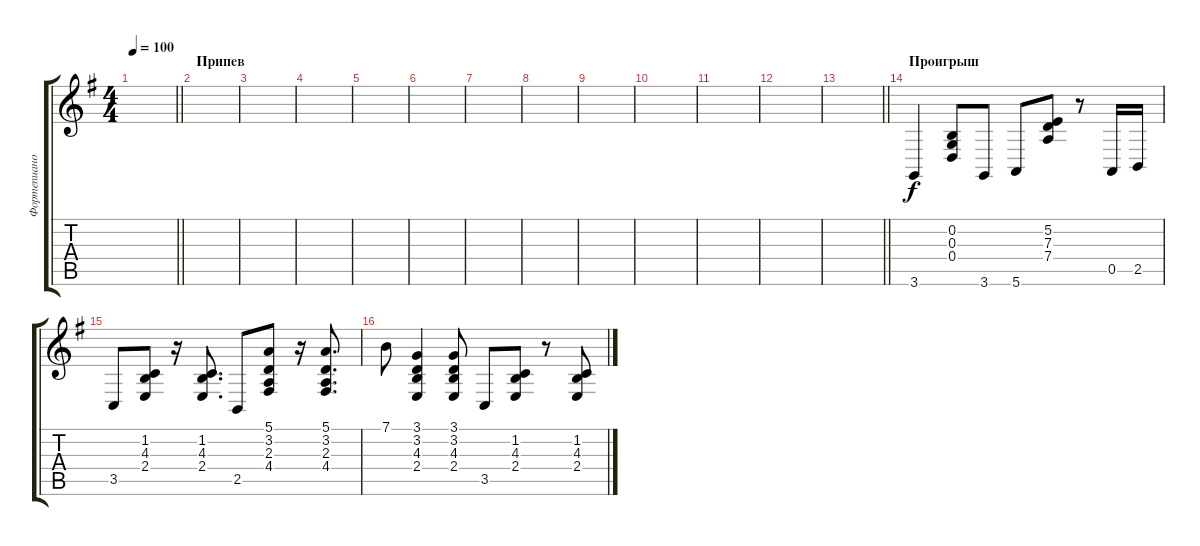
\track ("Фортепиано 2" "Фортепиано") {instrument electricgrandpiano}
\staff {score tabs}
\tuning (E4 B3 G3 D3 A2 E2) {hide}
\ts (4 4)
\tempo 100
\clef g2
\barLineRight lightlight
\ks eminor
|
\section ("" "Припев")
|
|
|
|
|
|
|
|
|
|
|
\barLineRight lightlight
|
\section ("" "Проигрыш")
3.6.4 (0.2 0.3 0.4).8 3.6.8 5.6.8 (5.2 7.3 7.4).8 r.8 0.5.16 2.5.16 |
3.5.8 (1.2 4.3 2.4).8 r.16 (1.2 4.3 2.4).8{d} 2.5.8 (5.1 3.2 2.3 4.4).8 r.16 (5.1 3.2 2.3 4.4).8{d} |
7.1.8 (3.1 3.2 4.3 2.4).4 (3.1 3.2 4.3 2.4).8 3.5.8 (1.2 4.3 2.4).8 r.8 (1.2 4.3 2.4).8
